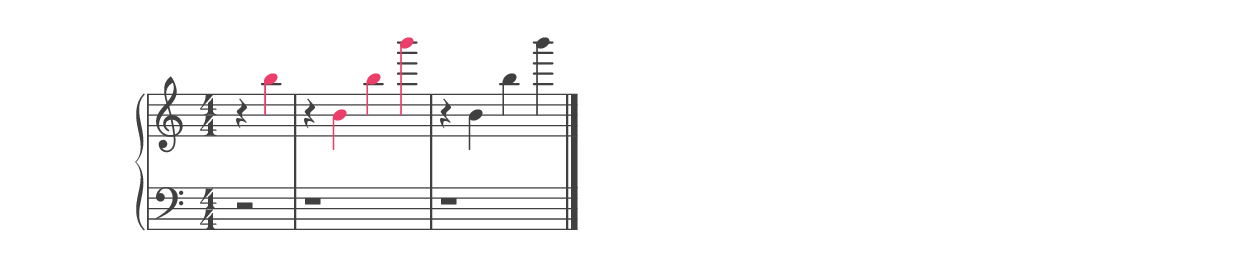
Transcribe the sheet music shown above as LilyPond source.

%% ----------------------------------------------------------------------------
%% Generated on: 2018 December 27
%% Note Name: B5
%% Octave: 5
%% Clef: treble
%% Filename: 124-63-5-treble-B5
%% ----------------------------------------------------------------------------

\version "2.19.82"

\include "../piano_note_colors.ly"

\header {
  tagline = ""
}

upper = {
  \clef treble
  \numericTimeSignature
  \override NoteHead.color = #colorized-note
  \override Stem.color = #colorized-note
  \override Accidental.color = #colorized-note
  % treble note in color
  r4 b''4
  % treble octave in color
  r4 b'4 b''4 b'''4
  \override NoteHead.color = #default-black
  \override Stem.color = #default-black
  \override Accidental.color = #default-black
  % treble octave repeat in black
  r4 b'4 b''4 b'''4
  \bar "|."
}

lower = {
  \clef bass
  \numericTimeSignature
  \override NoteHead.color = #colorized-note
  \override Stem.color = #colorized-note
  \override Accidental.color = #colorized-note
  % bass note in color
  r2
  % bass octave in color
  r1
  \override NoteHead.color = #default-black
  \override Stem.color = #default-black
  \override Accidental.color = #default-black
  % bass octave repeat in black
  r1
}

\score {
  \new PianoStaff <<
    \context Score
    \applyContext #(override-color-for-all-grobs default-black)
    \time 4/4
    \partial 2
    \new Staff = upper { \upper }
    \new Staff = lower { \lower }
  >>
  \layout { }
  \midi { }
}